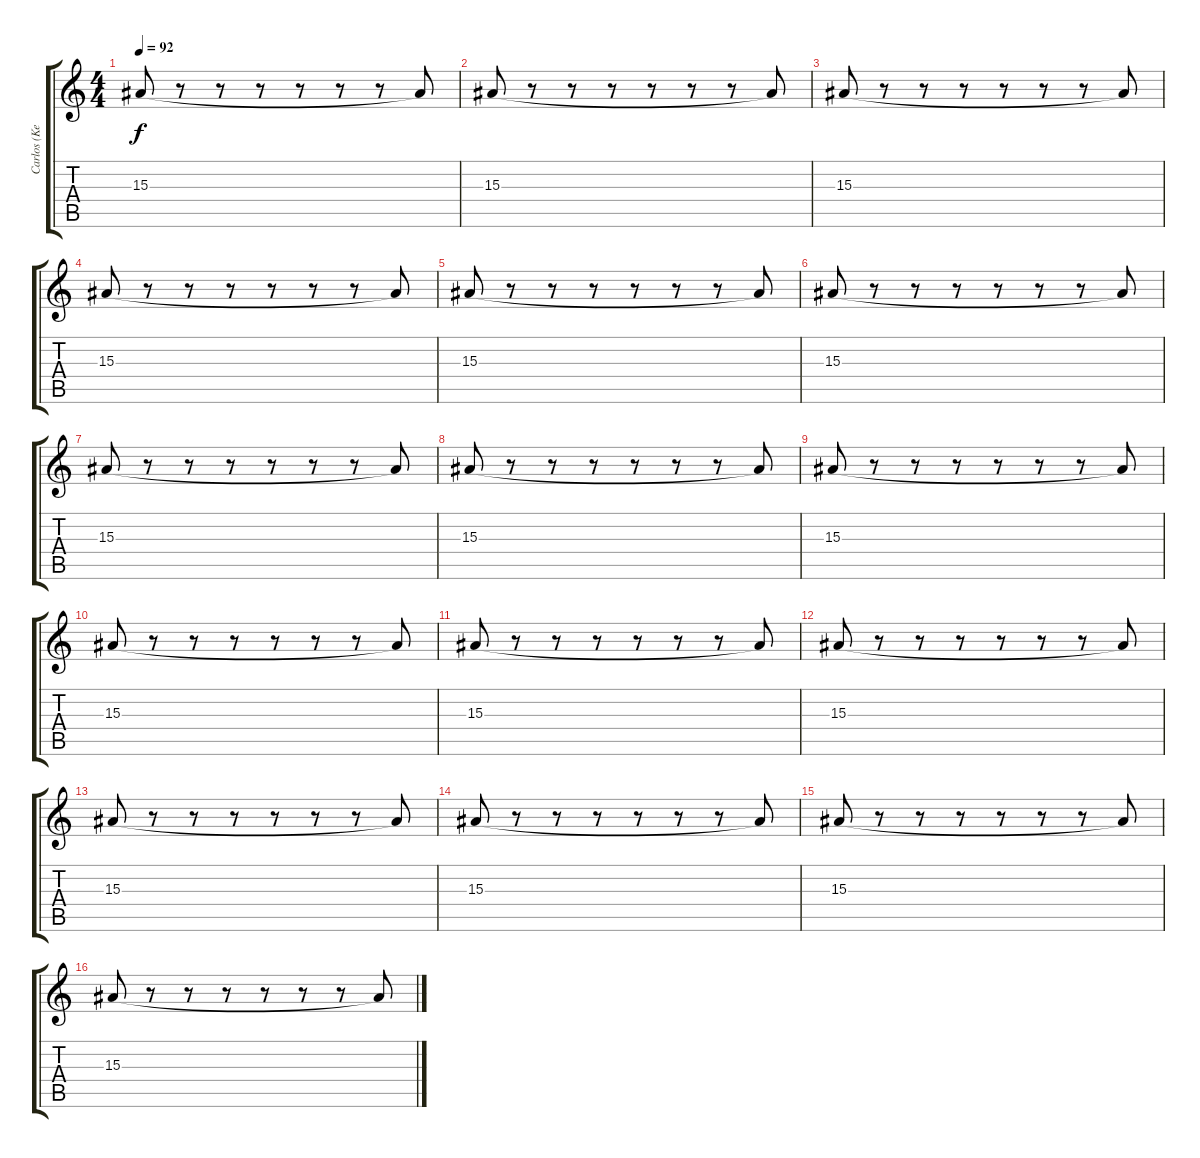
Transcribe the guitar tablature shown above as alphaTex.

\track ("Carlos (Keyboards)" "Carlos (Ke") {instrument tremolostrings}
\staff {score tabs}
\tuning (E4 B3 G3 D3 A2 E2) {hide}
\ts (4 4)
\tempo 92
\clef g2
\ks c
15.3.8{dy f volume 13} r.8 r.8 r.8 r.8 r.8 r.8 15.3{t}.8 |
15.3.8 r.8 r.8 r.8 r.8 r.8 r.8 15.3{t}.8 |
15.3.8 r.8 r.8 r.8 r.8 r.8 r.8 15.3{t}.8 |
15.3.8 r.8 r.8 r.8 r.8 r.8 r.8 15.3{t}.8 |
15.3.8 r.8 r.8 r.8 r.8 r.8 r.8 15.3{t}.8 |
15.3.8 r.8 r.8 r.8 r.8 r.8 r.8 15.3{t}.8 |
15.3.8 r.8 r.8 r.8 r.8 r.8 r.8 15.3{t}.8 |
15.3.8 r.8 r.8 r.8 r.8 r.8 r.8 15.3{t}.8 |
15.3.8 r.8 r.8 r.8 r.8 r.8 r.8 15.3{t}.8 |
15.3.8 r.8 r.8 r.8 r.8 r.8 r.8 15.3{t}.8 |
15.3.8 r.8 r.8 r.8 r.8 r.8 r.8 15.3{t}.8 |
15.3.8 r.8 r.8 r.8 r.8 r.8 r.8 15.3{t}.8 |
15.3.8 r.8 r.8 r.8 r.8 r.8 r.8 15.3{t}.8 |
15.3.8 r.8 r.8 r.8 r.8 r.8 r.8 15.3{t}.8 |
15.3.8 r.8 r.8 r.8 r.8 r.8 r.8 15.3{t}.8 |
15.3.8 r.8 r.8 r.8 r.8 r.8 r.8 15.3{t}.8
